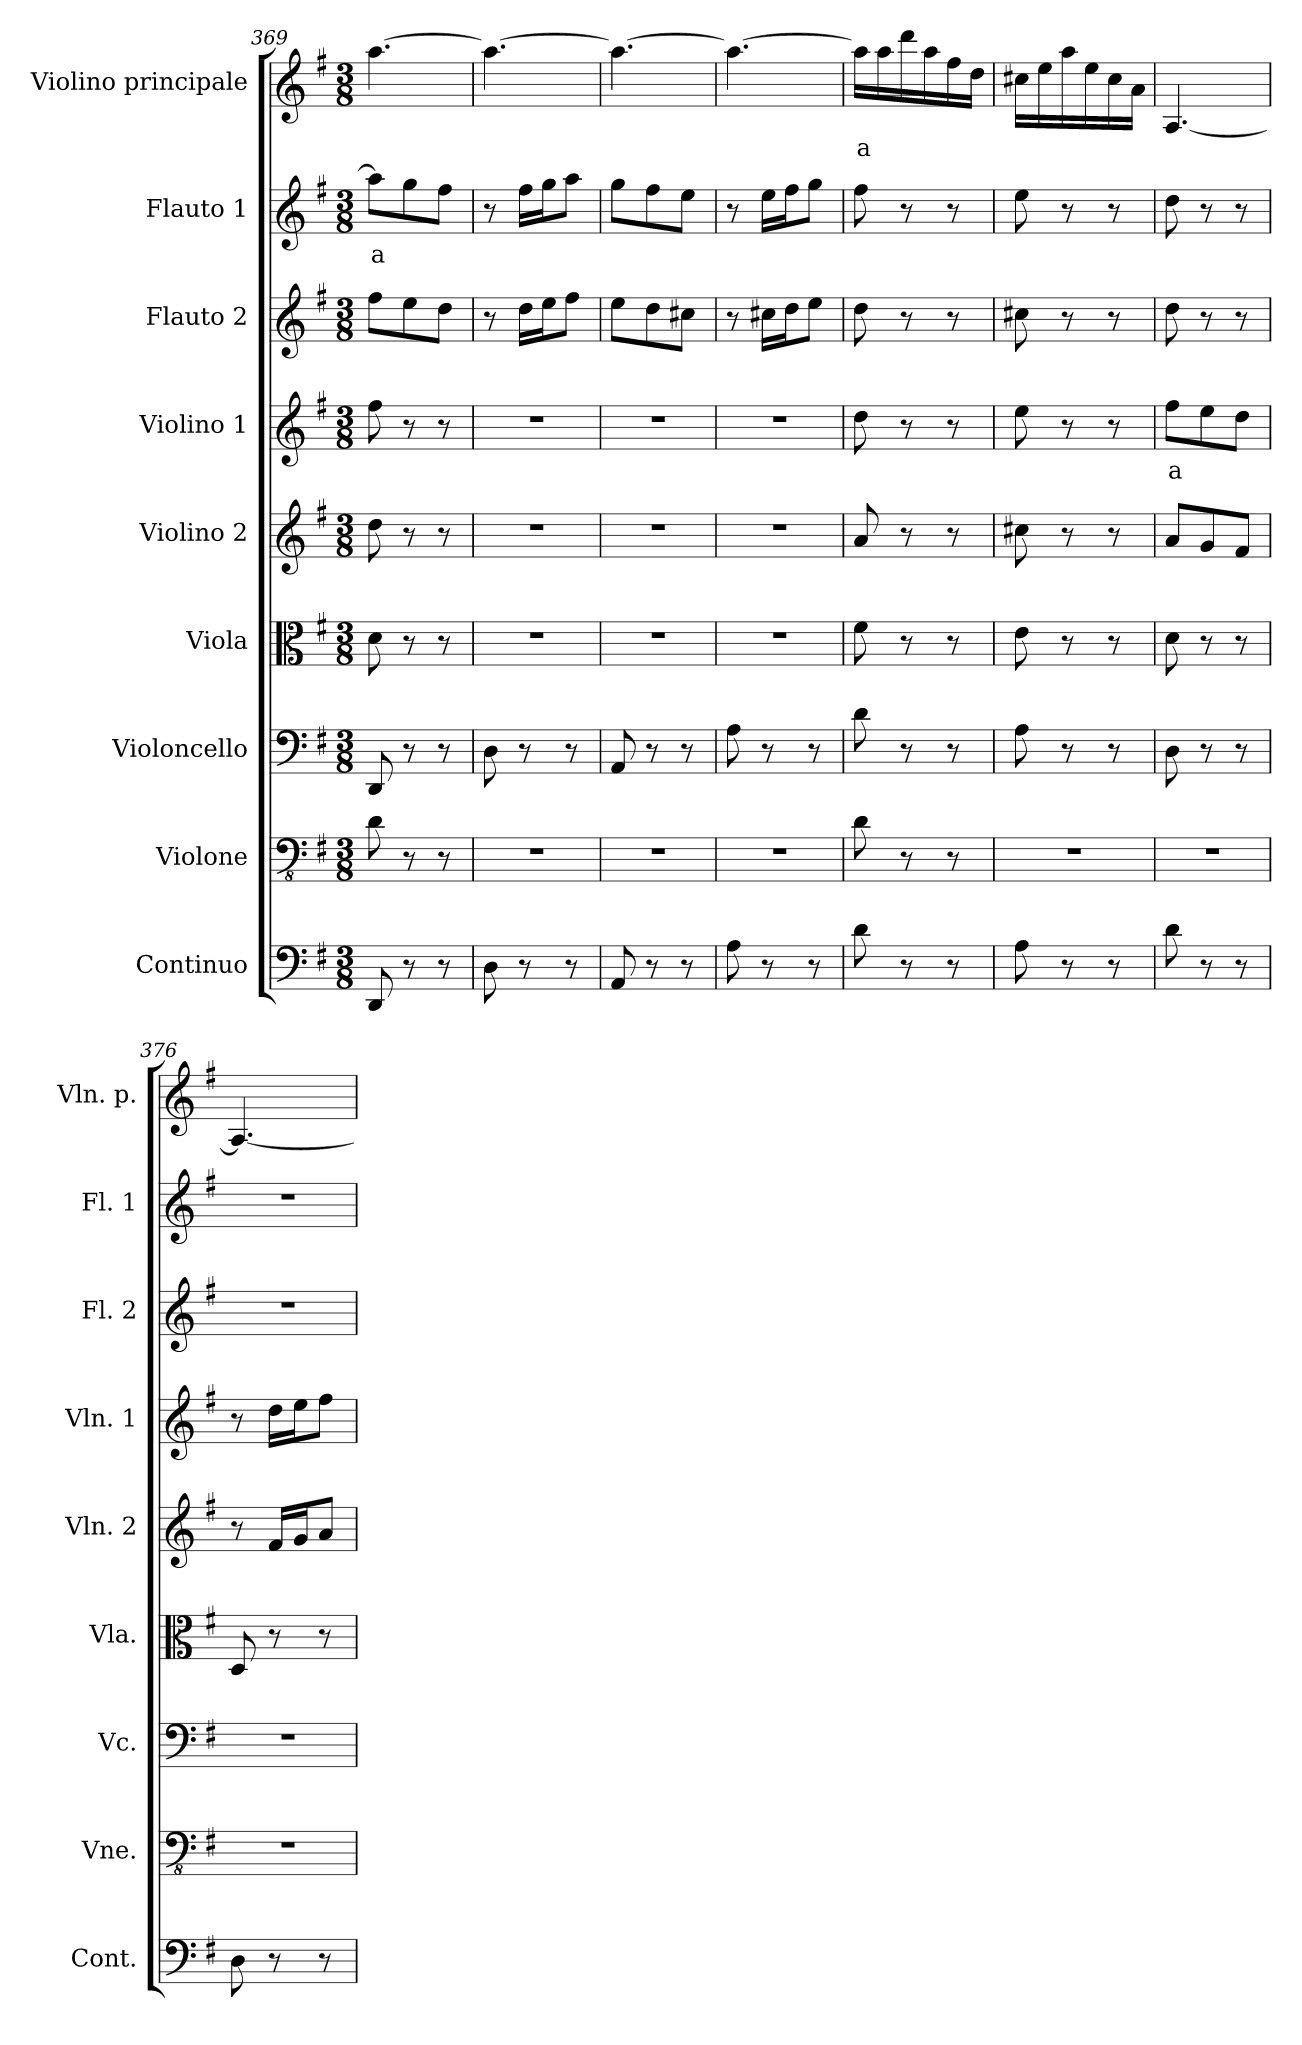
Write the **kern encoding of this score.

**kern	**kern	**kern	**kern	**kern	**kern	**text	**kern	**kern	**text	**kern	**text
*part9	*part8	*part7	*part6	*part5	*part4	*part4	*part3	*part2	*part2	*part1	*part1
*staff9	*staff8	*staff7	*staff6	*staff5	*staff4	*staff4	*staff3	*staff2	*staff2	*staff1	*staff1
*I"Continuo	*I"Violone	*I"Violoncello	*I"Viola	*I"Violino 2	*I"Violino 1	*	*I"Flauto 2	*I"Flauto 1	*	*I"Violino principale	*
*I'Cont.	*I'Vne.	*I'Vc.	*I'Vla.	*I'Vln. 2	*I'Vln. 1	*	*I'Fl. 2	*I'Fl. 1	*	*I'Vln. p.	*
*clefF4	*clefFv4	*clefF4	*clefC3	*clefG2	*clefG2	*	*clefG2	*clefG2	*	*clefG2	*
*	*ITrd7c12	*	*	*	*	*	*	*	*	*	*
*k[f#]	*k[f#]	*k[f#]	*k[f#]	*k[f#]	*k[f#]	*	*k[f#]	*k[f#]	*	*k[f#]	*
*M3/8	*M3/8	*M3/8	*M3/8	*M3/8	*M3/8	*	*M3/8	*M3/8	*	*M3/8	*
=369	=369	=369	=369	=369	=369	=369	=369	=369	=369	=369	=369
!	!	!	!	!	!	!	!	!	!LO:LY:color=#FF0000	!	!
8DD/	8DD\	8DD/	8d\	8dd\	8ff#\	.	8ff#\L	8aa\L]	a	[4.aa\	.
8r	8r	8r	8r	8r	8r	.	8ee\	8gg\	.	.	.
8r	8r	8r	8r	8r	8r	.	8dd\J	8ff#\J	.	.	.
=370	=370	=370	=370	=370	=370	=370	=370	=370	=370	=370	=370
8D\	4.r	8D\	4.r	4.r	4.r	.	8r	8r	.	4.aa\_	.
8r	.	8r	.	.	.	.	16dd\LL	16ff#\LL	.	.	.
.	.	.	.	.	.	.	16ee\J	16gg\J	.	.	.
8r	.	8r	.	.	.	.	8ff#\J	8aa\J	.	.	.
=371	=371	=371	=371	=371	=371	=371	=371	=371	=371	=371	=371
8AA/	4.r	8AA/	4.r	4.r	4.r	.	8ee\L	8gg\L	.	4.aa\_	.
8r	.	8r	.	.	.	.	8dd\	8ff#\	.	.	.
8r	.	8r	.	.	.	.	8cc#X\J	8ee\J	.	.	.
=372	=372	=372	=372	=372	=372	=372	=372	=372	=372	=372	=372
8A\	4.r	8A\	4.r	4.r	4.r	.	8r	8r	.	4.aa\_	.
8r	.	8r	.	.	.	.	16cc#X\LL	16ee\LL	.	.	.
.	.	.	.	.	.	.	16dd\J	16ff#\J	.	.	.
8r	.	8r	.	.	.	.	8ee\J	8gg\J	.	.	.
=373	=373	=373	=373	=373	=373	=373	=373	=373	=373	=373	=373
!	!	!	!	!	!	!	!	!	!	!	!LO:LY:color=#FF0000
8d\	8DD\	8d\	8f#\	8a/	8dd\	.	8dd\	8ff#\	.	16aa\LL]	a
.	.	.	.	.	.	.	.	.	.	16aa\	.
8r	8r	8r	8r	8r	8r	.	8r	8r	.	16ddd\	.
.	.	.	.	.	.	.	.	.	.	16aa\	.
8r	8r	8r	8r	8r	8r	.	8r	8r	.	16ff#\	.
.	.	.	.	.	.	.	.	.	.	16dd\JJ	.
=374	=374	=374	=374	=374	=374	=374	=374	=374	=374	=374	=374
8A\	4.r	8A\	8e\	8cc#X\	8ee\	.	8cc#X\	8ee\	.	16cc#X\LL	.
.	.	.	.	.	.	.	.	.	.	16ee\	.
8r	.	8r	8r	8r	8r	.	8r	8r	.	16aa\	.
.	.	.	.	.	.	.	.	.	.	16ee\	.
8r	.	8r	8r	8r	8r	.	8r	8r	.	16cc#\	.
.	.	.	.	.	.	.	.	.	.	16a\JJ	.
=375	=375	=375	=375	=375	=375	=375	=375	=375	=375	=375	=375
!	!	!	!	!	!	!LO:LY:color=#FF0000	!	!	!	!	!
8d\	4.r	8D\	8d\	8a/L	8ff#\L	a	8dd\	8dd\	.	[4.A/	.
8r	.	8r	8r	8g/	8ee\	.	8r	8r	.	.	.
8r	.	8r	8r	8f#/J	8dd\J	.	8r	8r	.	.	.
=376	=376	=376	=376	=376	=376	=376	=376	=376	=376	=376	=376
8D\	4.r	4.r	8D/	8r	8r	.	4.r	4.r	.	4.A/_	.
8r	.	.	8r	16f#/LL	16dd\LL	.	.	.	.	.	.
.	.	.	.	16g/J	16ee\J	.	.	.	.	.	.
8r	.	.	8r	8a/J	8ff#\J	.	.	.	.	.	.
=	=	=	=	=	=	=	=	=	=	=	=
*-	*-	*-	*-	*-	*-	*-	*-	*-	*-	*-	*-
